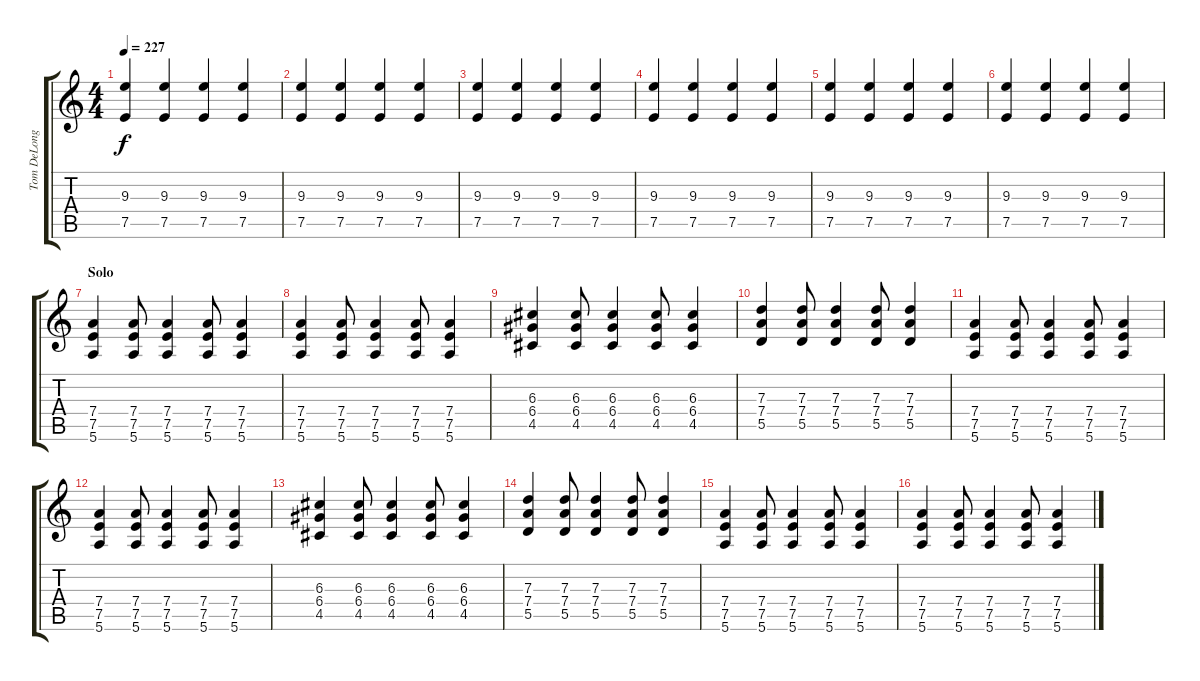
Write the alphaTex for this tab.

\track ("Tom DeLonge - Guitarra" "Tom DeLong") {instrument distortionguitar}
\staff {score tabs}
\tuning (E4 B3 G3 D3 A2 E2) {hide}
\ts (4 4)
\tempo 227
\clef g2
\ks c
(9.3 7.5).4{dy f} (9.3 7.5).4 (9.3 7.5).4 (9.3 7.5).4 |
(9.3 7.5).4 (9.3 7.5).4 (9.3 7.5).4 (9.3 7.5).4 |
(9.3 7.5).4 (9.3 7.5).4 (9.3 7.5).4 (9.3 7.5).4 |
(9.3 7.5).4 (9.3 7.5).4 (9.3 7.5).4 (9.3 7.5).4 |
(9.3 7.5).4 (9.3 7.5).4 (9.3 7.5).4 (9.3 7.5).4 |
(9.3 7.5).4 (9.3 7.5).4 (9.3 7.5).4 (9.3 7.5).4 |
\section ("" "Solo")
(7.4 7.5 5.6).4{volume 13 instrument distortionguitar} (7.4 7.5 5.6).8 (7.4 7.5 5.6).4 (7.4 7.5 5.6).8 (7.4 7.5 5.6).4 |
(7.4 7.5 5.6).4 (7.4 7.5 5.6).8 (7.4 7.5 5.6).4 (7.4 7.5 5.6).8 (7.4 7.5 5.6).4 |
(6.3 6.4 4.5).4 (6.3 6.4 4.5).8 (6.3 6.4 4.5).4 (6.3 6.4 4.5).8 (6.3 6.4 4.5).4 |
(7.3 7.4 5.5).4 (7.3 7.4 5.5).8 (7.3 7.4 5.5).4 (7.3 7.4 5.5).8 (7.3 7.4 5.5).4 |
(7.4 7.5 5.6).4 (7.4 7.5 5.6).8 (7.4 7.5 5.6).4 (7.4 7.5 5.6).8 (7.4 7.5 5.6).4 |
(7.4 7.5 5.6).4 (7.4 7.5 5.6).8 (7.4 7.5 5.6).4 (7.4 7.5 5.6).8 (7.4 7.5 5.6).4 |
(6.3 6.4 4.5).4 (6.3 6.4 4.5).8 (6.3 6.4 4.5).4 (6.3 6.4 4.5).8 (6.3 6.4 4.5).4 |
(7.3 7.4 5.5).4 (7.3 7.4 5.5).8 (7.3 7.4 5.5).4 (7.3 7.4 5.5).8 (7.3 7.4 5.5).4 |
(7.4 7.5 5.6).4 (7.4 7.5 5.6).8 (7.4 7.5 5.6).4 (7.4 7.5 5.6).8 (7.4 7.5 5.6).4 |
(7.4 7.5 5.6).4 (7.4 7.5 5.6).8 (7.4 7.5 5.6).4 (7.4 7.5 5.6).8 (7.4 7.5 5.6).4
